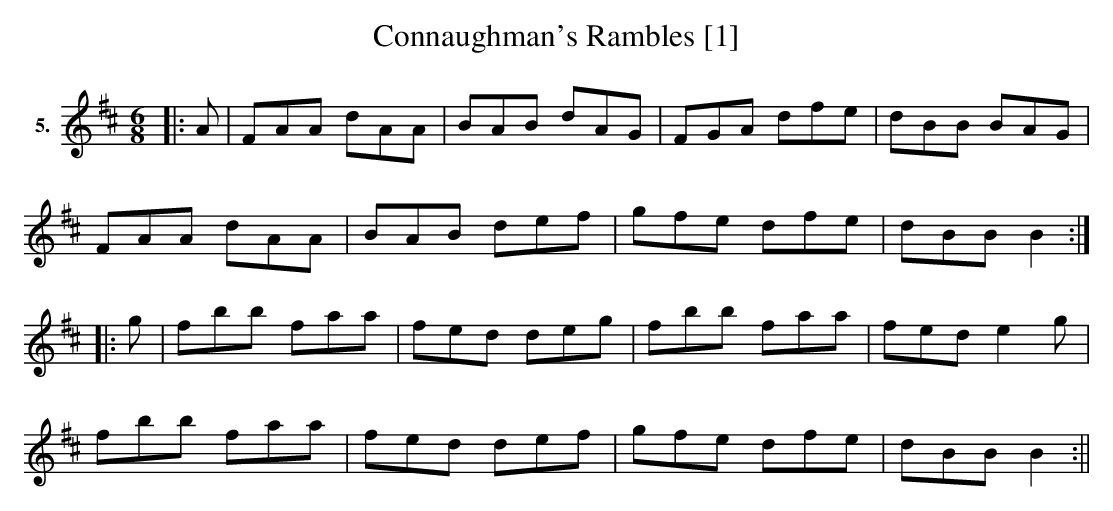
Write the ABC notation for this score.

X:1
T:Connaughman's Rambles [1]
M:6/8
L:1/8
K:D
V:1 clef=treble name="5."
[V:1] |:A|FAA dAA|BAB dAG|FGA dfe|dBB BAG|
FAA dAA|BAB def|gfe dfe|dBB B2:|
|:g|fbb faa|fed deg|fbb faa|fed e2g|
fbb faa|fed def|gfe dfe|dBB B2:||
